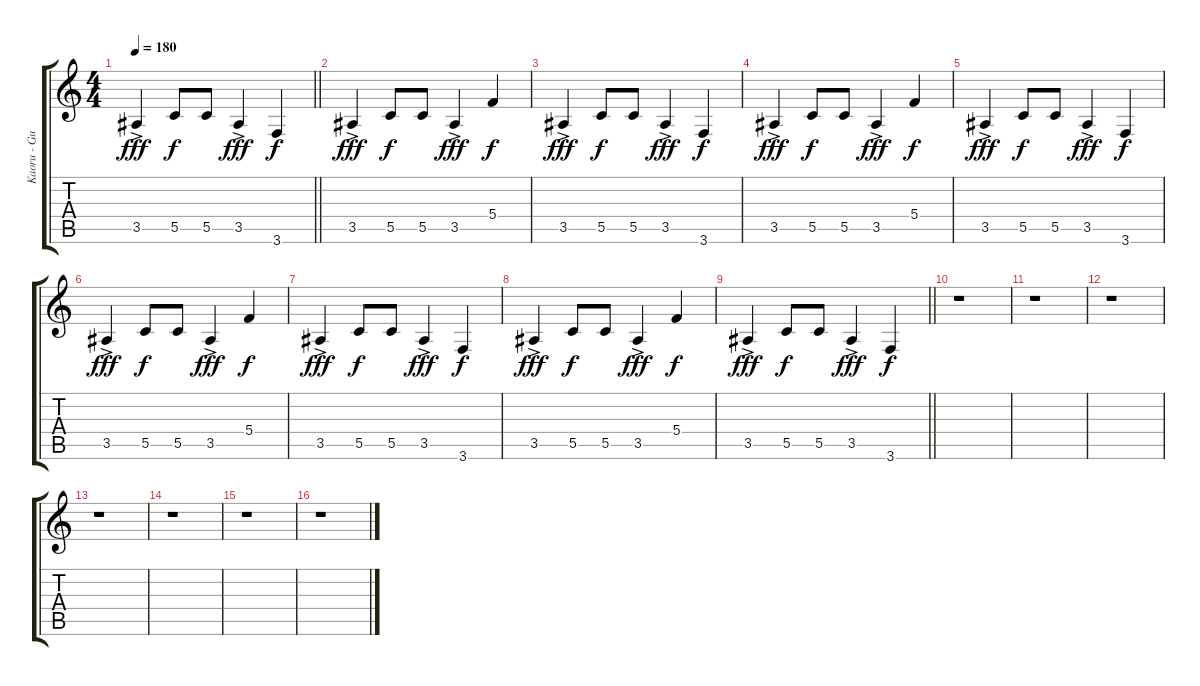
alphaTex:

\track ("Kaoru - Guitar 3" "Kaoru - Gu") {instrument overdrivenguitar}
\staff {score tabs}
\tuning (D4 A3 F3 C3 G2 D2) {hide}
\ts (4 4)
\tempo 180
\clef g2
\barLineRight lightlight
\ks c
3.5{ac}.4{dy fff} 5.5.8{dy f} 5.5.8 3.5{ac}.4{dy fff} 3.6.4{dy f} |
3.5{ac}.4{dy fff} 5.5.8{dy f} 5.5.8 3.5{ac}.4{dy fff} 5.4.4{dy f} |
3.5{ac}.4{dy fff} 5.5.8{dy f} 5.5.8 3.5{ac}.4{dy fff} 3.6.4{dy f} |
3.5{ac}.4{dy fff} 5.5.8{dy f} 5.5.8 3.5{ac}.4{dy fff} 5.4.4{dy f} |
3.5{ac}.4{dy fff} 5.5.8{dy f} 5.5.8 3.5{ac}.4{dy fff} 3.6.4{dy f} |
3.5{ac}.4{dy fff} 5.5.8{dy f} 5.5.8 3.5{ac}.4{dy fff} 5.4.4{dy f} |
3.5{ac}.4{dy fff} 5.5.8{dy f} 5.5.8 3.5{ac}.4{dy fff} 3.6.4{dy f} |
3.5{ac}.4{dy fff} 5.5.8{dy f} 5.5.8 3.5{ac}.4{dy fff} 5.4.4{dy f} |
\barLineRight lightlight
3.5{ac}.4{dy fff} 5.5.8{dy f} 5.5.8 3.5{ac}.4{dy fff} 3.6.4{dy f} |
r.1 |
r.1 |
r.1 |
r.1 |
r.1 |
r.1 |
r.1
